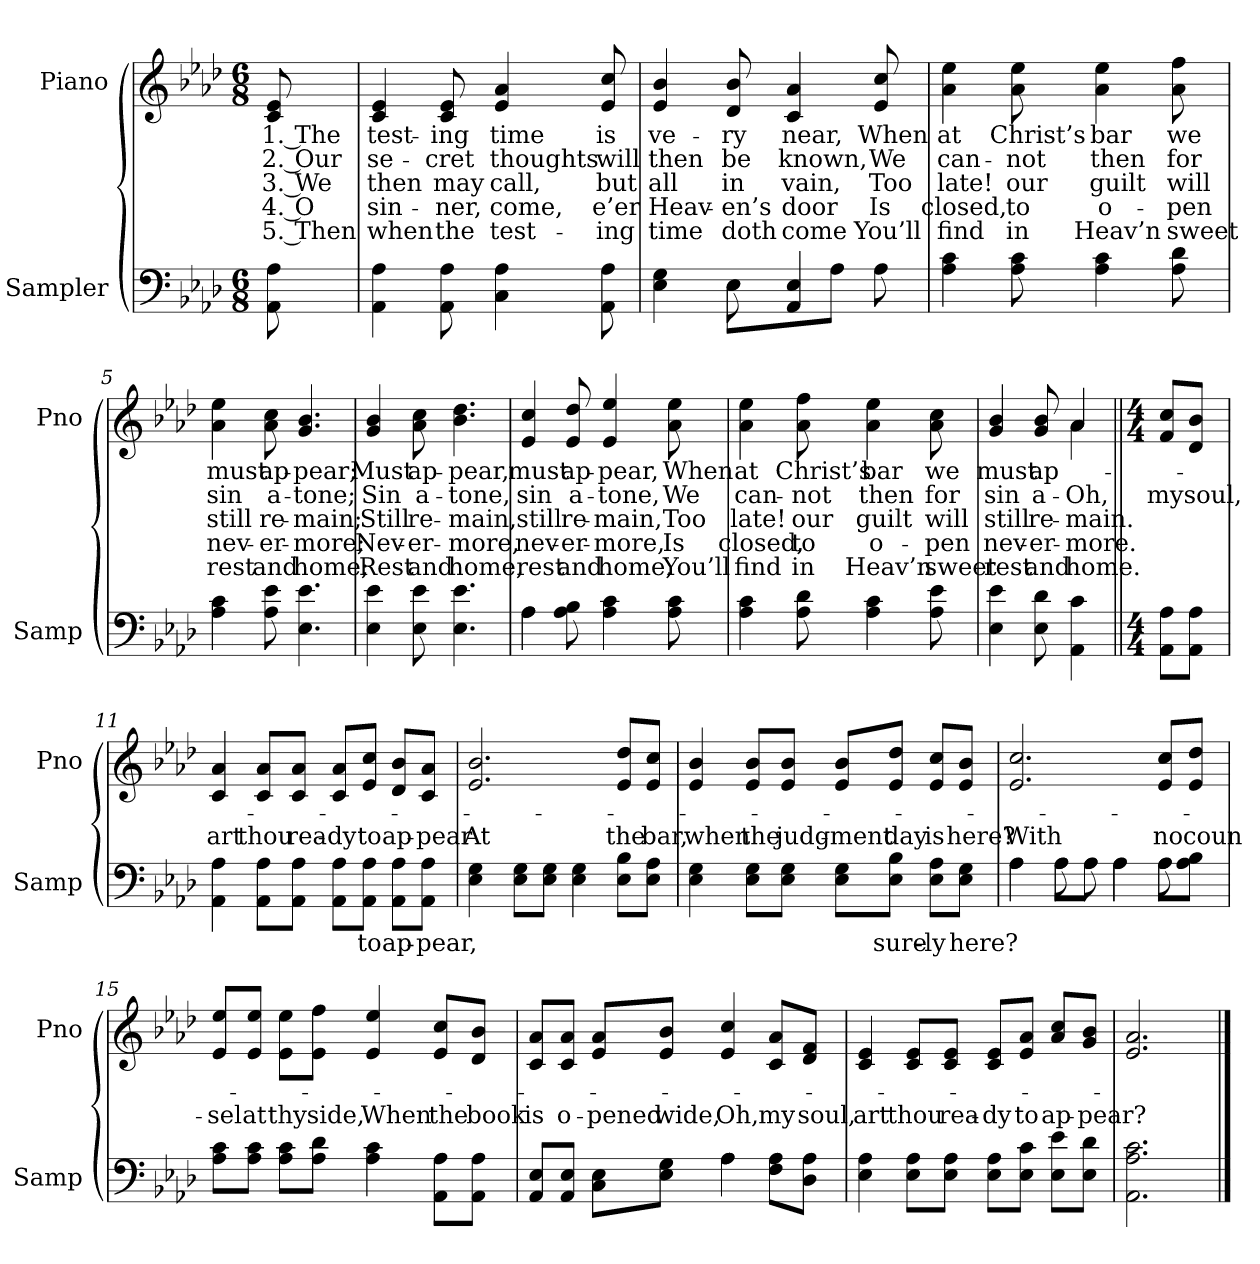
**kern	**text	**kern	**text	**text	**text	**text	**text
*part2	*part2	*part1	*part1	*part1	*part1	*part1	*part1
*staff2	*staff2	*staff1	*staff1	*staff1	*staff1	*staff1	*staff1
*I"Sampler	*	*I"Piano	*	*	*	*	*
*I'Samp	*	*I'Pno	*	*	*	*	*
*clefF4	*	*clefG2	*	*	*	*	*
*k[b-e-a-d-]	*	*k[b-e-a-d-]	*	*	*	*	*
*A-:	*	*A-:	*	*	*	*	*
*M6/8	*	*M6/8	*	*	*	*	*
=1	=1	=1	=1	=1	=1	=1	=1
8AA- 8A-	.	8c 8e-	1. The	2. Our	3. We	4. O	5. Then
=2	=2	=2	=2	=2	=2	=2	=2
4AA- 4A-	.	4c 4e-	test-	se-	then	sin-	when
8AA- 8A-	.	8c 8e-	-ing	-cret	may	-ner,	the
4C 4A-	.	4e- 4a-	time	thoughts	call,	come,	test-
8AA- 8A-	.	8e- 8cc	is	will	but	e’er	-ing
=3	=3	=3	=3	=3	=3	=3	=3
*^	*	*	*	*	*	*	*
4E- 4G	4ryy	.	4e- 4b-	ve-	then	all	Heav-	time
8E-\	8E-\L	.	8d- 8b-	-ry	be	in	-en’s	doth
4AA- 4E-	8ryy	.	4c 4a-	near,	known,	vain,	door	come
.	8A-\J	.	.	.	.	.	.	.
8A-\	8ryy	.	8e- 8cc	When	We	Too	Is	You’ll
*v	*v	*	*	*	*	*	*	*
=4	=4	=4	=4	=4	=4	=4	=4
4A- 4c	.	4a- 4ee-	at	can-	late!	closed,	find
8A- 8c	.	8a- 8ee-	Christ’s	-not	our	to	in
4A- 4c	.	4a- 4ee-	bar	then	guilt	o-	Heav’n
8A- 8d-	.	8a- 8ff	we	for	will	-pen	sweet
=5	=5	=5	=5	=5	=5	=5	=5
4A- 4c	.	4a- 4ee-	must	sin	still	nev-	rest
8A- 8e-	.	8a- 8cc	ap-	a-	re-	-er-	and
4.E- 4.e-	.	4.g 4.b-	-pear;	-tone;	-main;	-more;	home;
=6	=6	=6	=6	=6	=6	=6	=6
4E-\ 4e-\	.	4g 4b-	Must	Sin	Still	Nev-	Rest
8E-\ 8e-\	.	8a- 8cc	ap-	a-	re-	-er-	and
4.E-\ 4.e-\	.	4.b- 4.dd-	-pear,	-tone,	-main,	-more,	home,
=7	=7	=7	=7	=7	=7	=7	=7
*^	*	*	*	*	*	*	*
4A-\	4A-	.	4e- 4cc	must	sin	still	nev-	rest
8A- 8B-	2ryy	.	8e- 8dd-	ap-	a-	re-	-er-	and
4A- 4c	.	.	4e- 4ee-	-pear,	-tone,	-main,	-more,	home,
8A- 8c	.	.	8a- 8ee-	When	We	Too	Is	You’ll
*v	*v	*	*	*	*	*	*	*
=8	=8	=8	=8	=8	=8	=8	=8
4A- 4c	.	4a- 4ee-	at	can-	late!	closed,	find
8A- 8d-	.	8a- 8ff	Christ’s	-not	our	to	in
4A- 4c	.	4a- 4ee-	bar	then	guilt	o-	Heav’n
8A- 8e-	.	8a- 8cc	we	for	will	-pen	sweet
=9	=9	=9	=9	=9	=9	=9	=9
*	*	*^	*	*	*	*	*
4E- 4e-	.	4g 4b-	4.ryy	must	sin	still	nev-	rest
8E- 8d-	.	8g 8b-	.	ap-	a-	re-	-er-	and
4AA- 4c	.	4a-/	4a-	.	Oh,	-main.	-more.	home.
*	*	*v	*v	*	*	*	*	*
=10||	=10||	=10||	=10||	=10||	=10||	=10||	=10||
*M4/4	*	*M4/4	*	*	*	*	*
*	*	*^	*	*	*	*	*
!	!	!LO:TX:t=Refrain	!	!	!	!	!	!
*	*	*v	*v	*	*	*	*	*
8AA-\ 8A-\L	.	8f/ 8cc/L	.	my	.	.	.
8AA-\ 8A-\J	.	8d-/ 8b-/J	.	soul,	.	.	.
=11	=11	=11	=11	=11	=11	=11	=11
4AA- 4A-	.	4c 4a-	.	art	.	.	.
8AA-\ 8A-\L	.	8c/ 8a-/L	.	thou	.	.	.
8AA-\ 8A-\J	.	8c/ 8a-/J	.	rea-	.	.	.
8AA-\ 8A-\L	.	8c/ 8a-/L	.	-dy	.	.	.
8AA-\ 8A-\J	to	8e-/ 8cc/J	.	to	.	.	.
8AA-\ 8A-\L	ap-	8d-/ 8b-/L	.	ap-	.	.	.
8AA-\ 8A-\J	-pear,	8c/ 8a-/J	.	-pear	.	.	.
=12	=12	=12	=12	=12	=12	=12	=12
4E- 4G	.	2.e- 2.b-	.	At	.	.	.
8E-\ 8G\L	.	.	.	.	.	.	.
8E-\ 8G\J	.	.	.	.	.	.	.
4E- 4G	.	.	.	.	.	.	.
8E-\ 8B-\L	.	8e-/ 8dd-/L	.	the	.	.	.
8E-\ 8A-\J	.	8e-/ 8cc/J	.	bar,	.	.	.
=13	=13	=13	=13	=13	=13	=13	=13
4E- 4G	.	4e- 4b-	.	when	.	.	.
8E-\ 8G\L	.	8e-/ 8b-/L	.	the	.	.	.
8E-\ 8G\J	.	8e-/ 8b-/J	.	judg-	.	.	.
8E-\ 8G\L	.	8e-/ 8b-/L	.	-ment	.	.	.
8E-\ 8B-\J	sure-	8e-/ 8dd-/J	.	day	.	.	.
8E-\ 8A-\L	-ly	8e-/ 8cc/L	.	is	.	.	.
8E-\ 8G\J	here?	8e-/ 8b-/J	.	here?	.	.	.
=14	=14	=14	=14	=14	=14	=14	=14
*^	*	*	*	*	*	*	*
4A-\	4A-	.	2.e- 2.cc	.	With	.	.	.
8A-\L	8A-	.	.	.	.	.	.	.
8A-\J	8A-	.	.	.	.	.	.	.
4A-\	4A-	.	.	.	.	.	.	.
8A-\L	8A-	.	8e-/ 8cc/L	.	no	.	.	.
8A-\ 8B-\J	8ryy	.	8e-/ 8dd-/J	.	coun-	.	.	.
*v	*v	*	*	*	*	*	*	*
=15	=15	=15	=15	=15	=15	=15	=15
8A-\ 8c\L	.	8e-/ 8ee-/L	.	-sel	.	.	.
8A-\ 8c\J	.	8e-/ 8ee-/J	.	at	.	.	.
8A-\ 8c\L	.	8e-\ 8ee-\L	.	thy	.	.	.
8A-\ 8d-\J	.	8e-\ 8ff\J	.	side,	.	.	.
4A- 4c	.	4e- 4ee-	.	When	.	.	.
8AA-\ 8A-\L	.	8e-/ 8cc/L	.	the	.	.	.
8AA-\ 8A-\J	.	8d-/ 8b-/J	.	book	.	.	.
=16	=16	=16	=16	=16	=16	=16	=16
*^	*	*	*	*	*	*	*
8AA-/ 8E-/L	2ryy	.	8c/ 8a-/L	.	is	.	.	.
8AA-/ 8E-/J	.	.	8c/ 8a-/J	.	o-	.	.	.
8C\ 8E-\L	.	.	8e-/ 8a-/L	.	-pened	.	.	.
8E-\ 8G\J	.	.	8e-/ 8b-/J	.	wide,	.	.	.
4A-\	4A-	.	4e- 4cc	.	Oh,	.	.	.
8F\ 8A-\L	4ryy	.	8c/ 8a-/L	.	my	.	.	.
8D-\ 8A-\J	.	.	8d-/ 8f/J	.	soul,	.	.	.
*v	*v	*	*	*	*	*	*	*
=17	=17	=17	=17	=17	=17	=17	=17
4E- 4A-	.	4c 4e-	.	art	.	.	.
8E-\ 8A-\L	.	8c/ 8e-/L	.	thou	.	.	.
8E-\ 8A-\J	.	8c/ 8e-/J	.	rea-	.	.	.
8E-\ 8A-\L	.	8c/ 8e-/L	.	-dy	.	.	.
8E-\ 8c\J	.	8e-/ 8a-/J	.	to	.	.	.
8E-\ 8e-\L	.	8a-/ 8cc/L	.	ap-	.	.	.
8E-\ 8d-\J	.	8g/ 8b-/J	.	-pear?	.	.	.
=18	=18	=18	=18	=18	=18	=18	=18
2.AA- 2.A- 2.c	.	2.e- 2.a-	.	.	.	.	.
==	==	==	==	==	==	==	==
*-	*-	*-	*-	*-	*-	*-	*-
